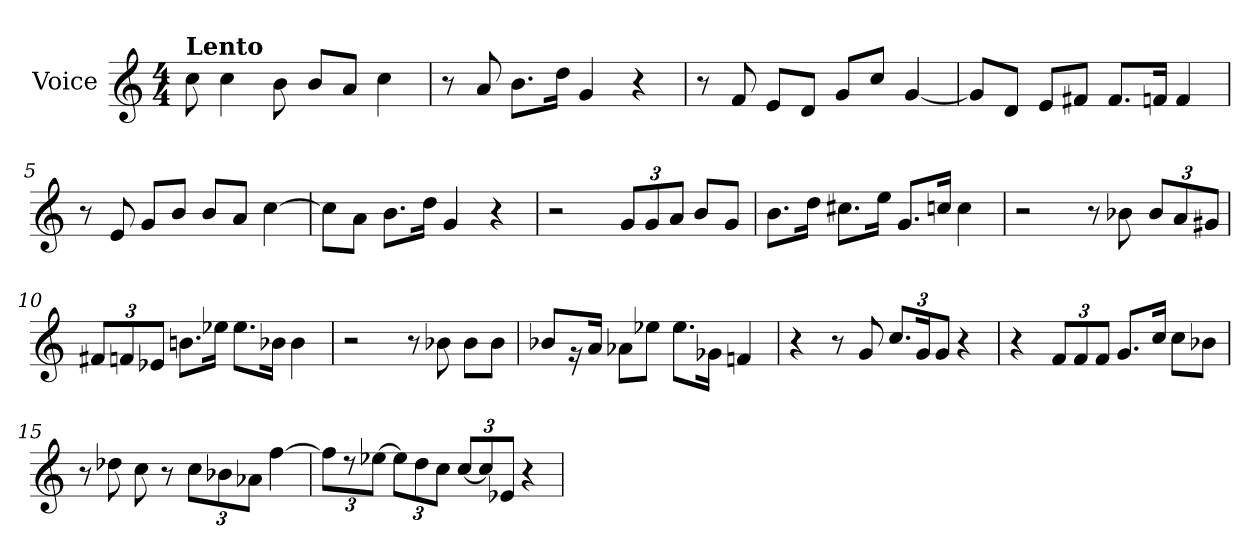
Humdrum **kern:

**kern
*part1
*staff1
*I"Voice
*clefG2
*k[]
*C:
*M4/4
=1
!LO:TX:a:B:t=Lento
8cc\
4cc\
8b\
8b/L
8a/J
4cc\
=2
8r
8a/
8.b\L
16dd\Jk
4g/
4r
=3
8r
8f/
8e/L
8d/J
8g/L
8cc/J
[4g/
=4
8g/L]
8d/J
8e/L
8f#X/J
8.f#/L
16fn/Jk
4f/
!!LO:LB:g=z
=5
8r
8e/
8g/L
8b/J
8b/L
8a/J
[4cc\
=6
8cc\L]
8a\J
8.b\L
16dd\Jk
4g/
4r
=7
2r
12g/L
12g/
12a/J
8b/L
8g/J
=8
8.b\L
16dd\Jk
8.cc#X\L
16ee\Jk
8.g/L
16ccn/Jk
4cc\
!!LO:LB:g=z
=9
2r
8r
8b-X\
12b-/L
12a/
12g#Xi/J
=10
12f#Xj/L
12f/
12e-X/J
8.bnj\L
16ee-X\Jk
8.ee-\L
16b-X\Jk
4b-\
=11
2r
8r
8b-X\
8b-\L
8b-\J
=12
8b-X/L
16rg
16a/Jk
8a-X\L
8ee-X\J
8.ee-\L
16g-Xj\Jk
4fn/
!!LO:LB:g=z
=13
4r
8r
8g/
12.cc/L
24g/k
12g/J
4r
=14
4r
12f/L
12f/
12f/J
8.g/L
16cc/Jk
8cc\L
8b-X\J
=15
8r
8dd-X\
8cc\
8r
*Xbrackettup
12cc\L
12b-X\
12a-X\J
[4ff\
=16
*brackettup
12ff\L]
12r
[12ee-X\J
*Xbrackettup
12ee-\L]
12dd\
12cc\J
*brackettup
[12cc/L
12cc/]
12e-X/J
4r
=
*-
